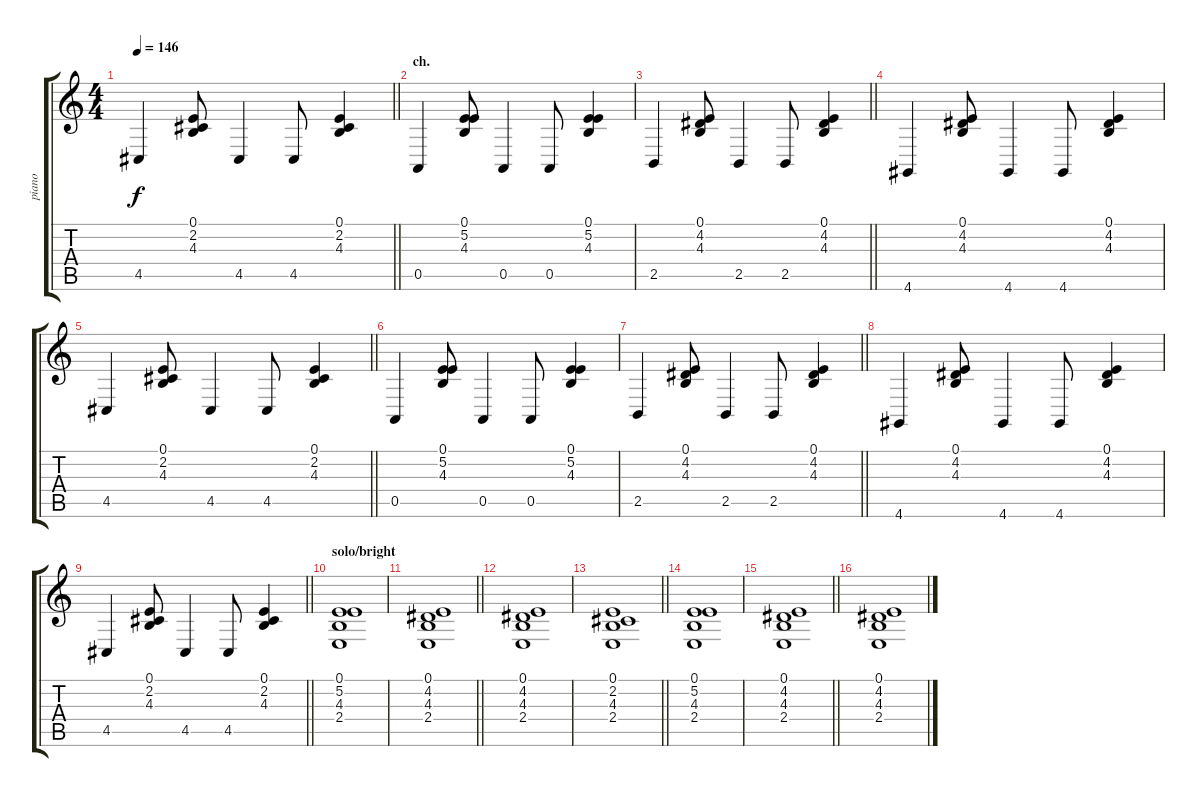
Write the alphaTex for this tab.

\track ("piano" "piano") {instrument electricgrandpiano}
\staff {score tabs}
\tuning (E4 B3 G3 D3 A2 E2) {hide}
\ts (4 4)
\tempo 146
\clef g2
\barLineRight lightlight
\ks c
4.5.4{dy f} (0.1 2.2 4.3).8 4.5.4 4.5.8 (0.1 2.2 4.3).4 |
\section ("" "ch.")
0.5.4 (0.1 5.2 4.3).8 0.5.4 0.5.8 (0.1 5.2 4.3).4 |
\barLineRight lightlight
2.5.4 (0.1 4.2 4.3).8 2.5.4 2.5.8 (0.1 4.2 4.3).4 |
4.6.4 (0.1 4.2 4.3).8 4.6.4 4.6.8 (0.1 4.2 4.3).4 |
\barLineRight lightlight
4.5.4 (0.1 2.2 4.3).8 4.5.4 4.5.8 (0.1 2.2 4.3).4 |
0.5.4 (0.1 5.2 4.3).8 0.5.4 0.5.8 (0.1 5.2 4.3).4 |
\barLineRight lightlight
2.5.4 (0.1 4.2 4.3).8 2.5.4 2.5.8 (0.1 4.2 4.3).4 |
4.6.4 (0.1 4.2 4.3).8 4.6.4 4.6.8 (0.1 4.2 4.3).4 |
\barLineRight lightlight
4.5.4 (0.1 2.2 4.3).8 4.5.4 4.5.8 (0.1 2.2 4.3).4 |
\section ("" "solo/bright")
(0.1 5.2 4.3 2.4).1 |
\barLineRight lightlight
(0.1 4.2 4.3 2.4).1 |
(0.1 4.2 4.3 2.4).1 |
\barLineRight lightlight
(0.1 2.2 4.3 2.4).1 |
(0.1 5.2 4.3 2.4).1 |
\barLineRight lightlight
(0.1 4.2 4.3 2.4).1 |
(0.1 4.2 4.3 2.4).1
